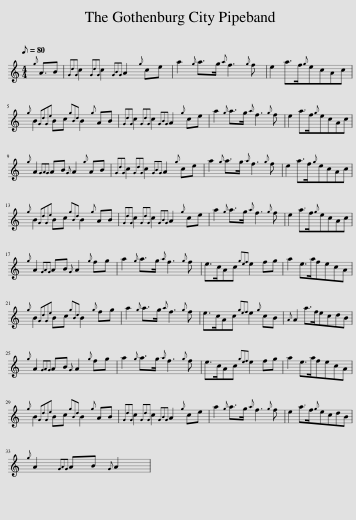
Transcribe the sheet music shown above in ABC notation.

X:1
L:1/8
Q:1/8=80
M:4/4
I:linebreak $
K:C
V:1 treble
V:1
{g} A3/2B |{GdG} c2{GdG} c2{GBG} A2{g} ce | a2{g} a>g{a} f3{g} f | e2 a>f{g}ecAc |${g} B2{GdGe} Bc{gBd} B2{g} AB | %5
{GdG} c2{GdG} c2{GBG} A2{g} ce | a2{g} a>g{a} f3{g} f | e2 a>f{g}ecAc |${g} A2{GAG} AB{G} A2{g} AB |{GdG} c2{GdG} c2{GBG} A2{g} ce | %10
 a2{g} a>g{a} f3{g} f | e2 a>f{g}ecAc |${g} B2{GdGe} Bc{gBd} B2{g} AB |{GdG} c2{GdG} c2{GBG} A2{g} ce | a2{g} a>g{a} f3{g} f | %15
 e2 a>f{g}ecAc |${g} A2{GAG} AB{G} A2{g} fg | a2{g} a>g{a} f3{g} f | e>cAc{gef} e2 fg | a2 e>afecA |$ %20
{g} B2{GdGe} Bc{gBd} B2{g} fg | a2{g} a>g{a} f3{g} f | e>cAc{gef} e2{g} cB |{A} A2 a>fecdB |${g} A2{GAG} AB{G} A2{g} fg | %25
 a2{g} a>g{a} f3{g} f | e>cAc{gef} e2 fg | a2 e>afecA |${g} B2{GdGe} Bc{gBd} B2{g} AB |{GdG} c2{GdG} c2{GBG} A2{g} ce | %30
 a2{g} a>g{a} f3{g} f | e2 a>f{g}ecdB |${g} A2{GAG} AB{G} A2 | %33
